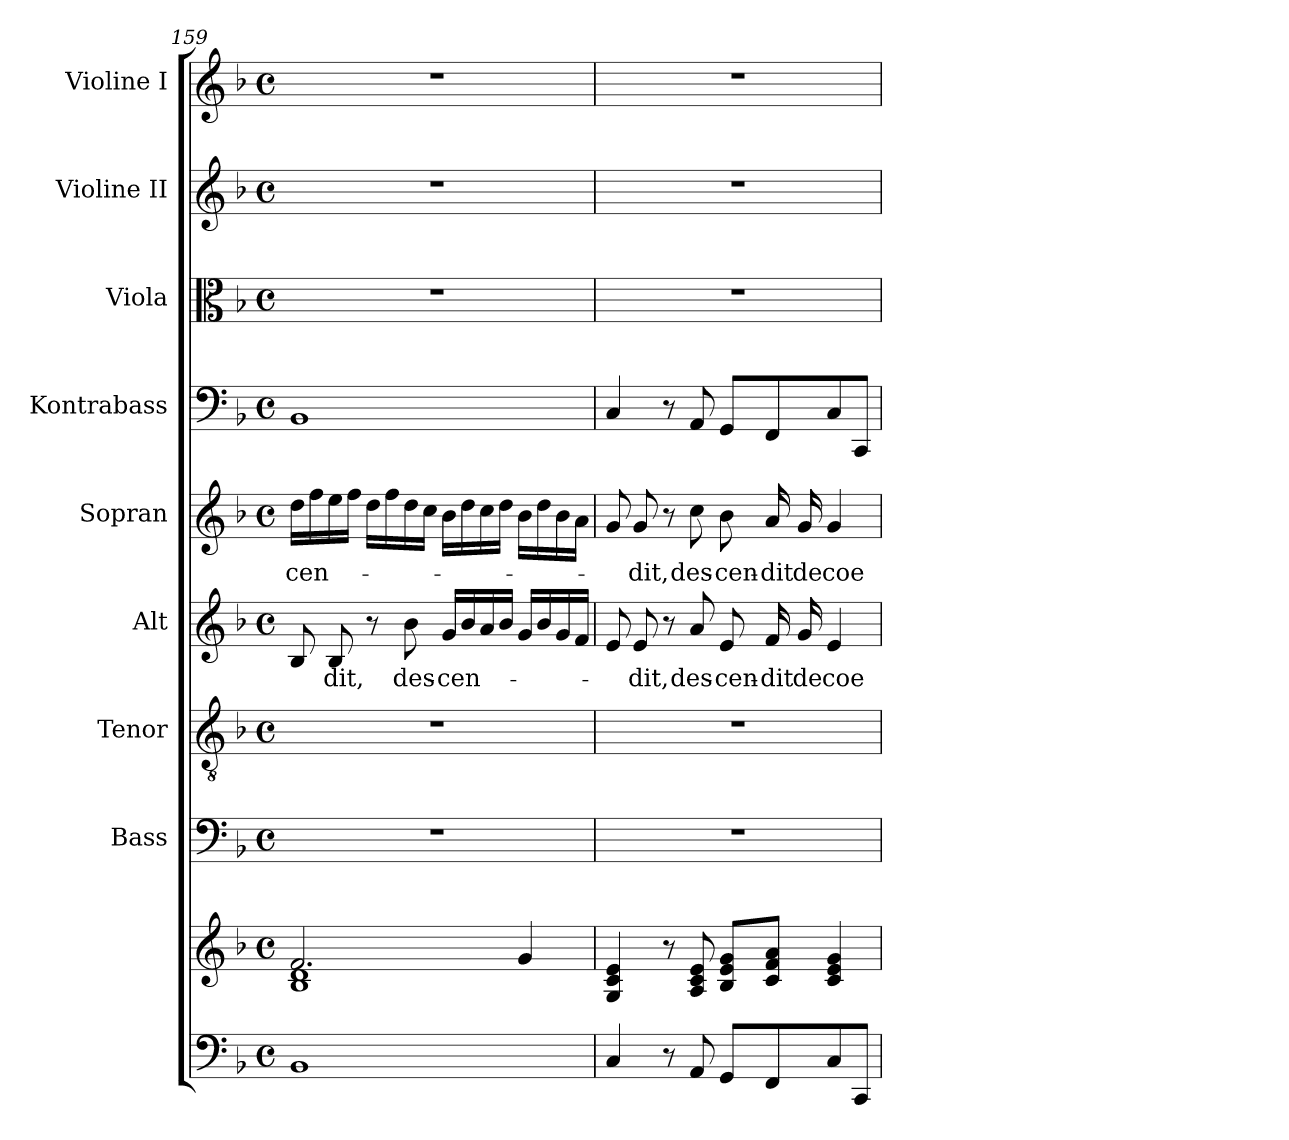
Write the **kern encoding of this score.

**kern	**kern	**kern	**kern	**kern	**text	**kern	**text	**kern	**kern	**kern	**kern
*part9	*part9	*part8	*part7	*part6	*part6	*part5	*part5	*part4	*part3	*part2	*part1
*staff10	*staff9	*staff8	*staff7	*staff6	*staff6	*staff5	*staff5	*staff4	*staff3	*staff2	*staff1
*	*	*I"Bass	*I"Tenor	*I"Alt	*	*I"Sopran	*	*I"Kontrabass	*I"Viola	*I"Violine II	*I"Violine I
*	*	*I'B.	*I'T.	*I'A.	*	*I'S.	*	*I'Kb.	*I'Vla.	*I'Vl. II	*I'Vl. I
*clefF4	*clefG2	*clefF4	*clefGv2	*clefG2	*	*clefG2	*	*clefF4	*clefC3	*clefG2	*clefG2
*	*	*	*	*	*	*	*	*ITrd7c12	*	*	*
*k[b-]	*k[b-]	*k[b-]	*k[b-]	*k[b-]	*	*k[b-]	*	*k[b-]	*k[b-]	*k[b-]	*k[b-]
*F:	*F:	*F:	*F:	*F:	*	*F:	*	*F:	*F:	*F:	*F:
*M4/4	*M4/4	*M4/4	*M4/4	*M4/4	*	*M4/4	*	*M4/4	*M4/4	*M4/4	*M4/4
*met(c)	*met(c)	*met(c)	*met(c)	*met(c)	*	*met(c)	*	*met(c)	*met(c)	*met(c)	*met(c)
=159	=159	=159	=159	=159	=159	=159	=159	=159	=159	=159	=159
*	*^	*	*	*	*	*	*	*	*	*	*
!	!	!	!	!	!	!	!	!LO:LY:b	!	!	!	!
1BB-	2.f/	1B- 1d	1r	1r	8B-/	.	16dd\LL	-cen-	1BBB-	1r	1r	1r
.	.	.	.	.	.	.	16ff\	.	.	.	.	.
!	!	!	!	!	!	!LO:LY:b	!	!	!	!	!	!
.	.	.	.	.	8B-/	-dit,	16ee\	.	.	.	.	.
.	.	.	.	.	.	.	16ff\JJ	.	.	.	.	.
.	.	.	.	.	8r	.	16dd\LL	.	.	.	.	.
.	.	.	.	.	.	.	16ff\	.	.	.	.	.
!	!	!	!	!	!	!LO:LY:b	!	!	!	!	!	!
.	.	.	.	.	8b-\	des-	16dd\	.	.	.	.	.
.	.	.	.	.	.	.	16cc\JJ	.	.	.	.	.
!	!	!	!	!	!	!LO:LY:b	!	!	!	!	!	!
.	.	.	.	.	16g/LL	-cen-	16b-\LL	.	.	.	.	.
.	.	.	.	.	16b-/	.	16dd\	.	.	.	.	.
.	.	.	.	.	16a/	.	16cc\	.	.	.	.	.
.	.	.	.	.	16b-/JJ	.	16dd\JJ	.	.	.	.	.
.	4g/	.	.	.	16g/LL	.	16b-\LL	.	.	.	.	.
.	.	.	.	.	16b-/	.	16dd\	.	.	.	.	.
.	.	.	.	.	16g/	.	16b-\	.	.	.	.	.
.	.	.	.	.	16f/JJ	.	16a\JJ	.	.	.	.	.
*	*v	*v	*	*	*	*	*	*	*	*	*	*
=160	=160	=160	=160	=160	=160	=160	=160	=160	=160	=160	=160
4C/	4G/ 4c/ 4e/	1r	1r	8e/	.	8g/	.	4CC/	1r	1r	1r
!	!	!	!	!	!LO:LY:b	!	!LO:LY:b	!	!	!	!
.	.	.	.	8e/	-dit,	8g/	-dit,	.	.	.	.
8r	8r	.	.	8r	.	8r	.	8r	.	.	.
!	!	!	!	!	!LO:LY:b	!	!LO:LY:b	!	!	!	!
8AA/	8A/ 8c/ 8e/	.	.	8a/	des-	8cc\	des-	8AAA/	.	.	.
!	!	!	!	!	!LO:LY:b	!	!LO:LY:b	!	!	!	!
8GG/L	8B-/ 8e/ 8g/L	.	.	8e/	-cen-	8b-\	-cen-	8GGG/L	.	.	.
!	!	!	!	!	!LO:LY:b	!	!LO:LY:b	!	!	!	!
8FF/	8c/ 8f/ 8a/J	.	.	16f/	-dit	16a/	-dit	8FFF/	.	.	.
!	!	!	!	!	!LO:LY:b	!	!LO:LY:b	!	!	!	!
.	.	.	.	16g/	de	16g/	de	.	.	.	.
!	!	!	!	!	!LO:LY:b	!	!LO:LY:b	!	!	!	!
8C/	4c/ 4e/ 4g/	.	.	4e/	coe-	4g/	coe-	8CC/	.	.	.
8CC/J	.	.	.	.	.	.	.	8CCC/J	.	.	.
=	=	=	=	=	=	=	=	=	=	=	=
*-	*-	*-	*-	*-	*-	*-	*-	*-	*-	*-	*-
